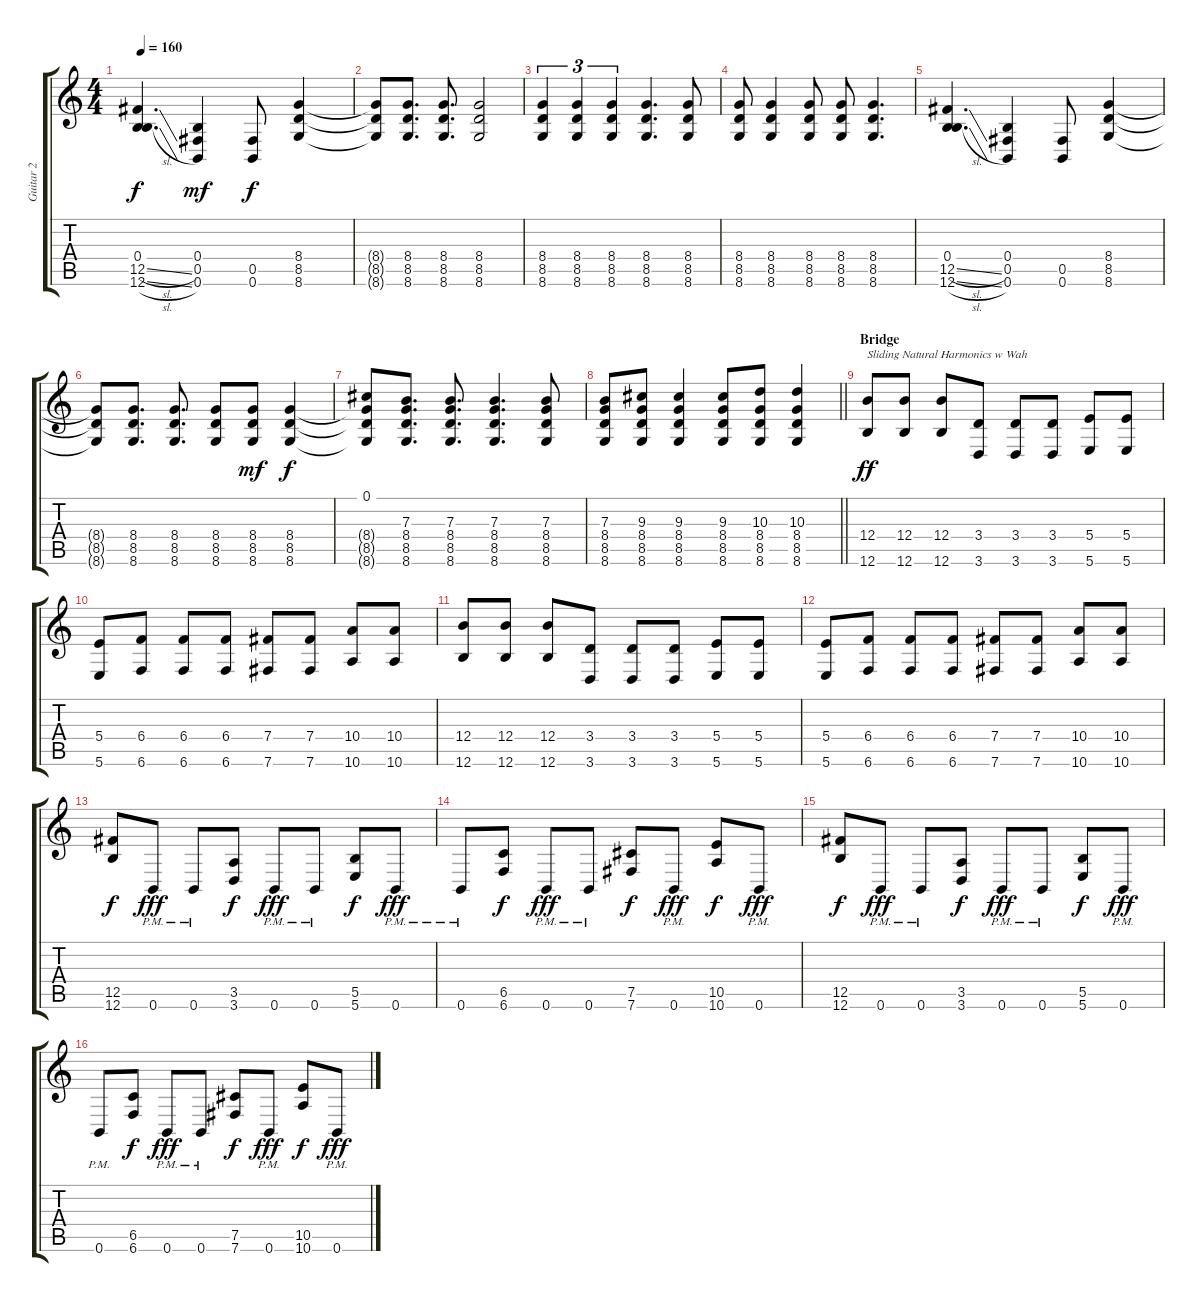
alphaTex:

\track ("Guitar 2" "Guitar 2") {instrument distortionguitar}
\staff {score tabs}
\tuning (Db4 Ab3 E3 B2 Gb2 B1) {hide}
\ts (4 4)
\tempo 160
\clef g2
\ks c
(0.4 12.5{sl} 12.6{sl}).4{d dy f} (0.4 0.5 0.6).4{dy mf} (0.5 0.6).8{dy f} (8.4 8.5 8.6).4 |
(8.4{t} 8.5{t} 8.6{t}).8 (8.4 8.5 8.6).8{d} (8.4 8.5 8.6).8{d} (8.4 8.5 8.6).2 |
(8.4 8.5 8.6).4{tu (3 2)} (8.4 8.5 8.6).4{tu (3 2)} (8.4 8.5 8.6).4{tu (3 2)} (8.4 8.5 8.6).4{d} (8.4 8.5 8.6).8 |
(8.4 8.5 8.6).8 (8.4 8.5 8.6).4 (8.4 8.5 8.6).8 (8.4 8.5 8.6).8 (8.4 8.5 8.6).4{d} |
(0.4 12.5{sl} 12.6{sl}).4{d} (0.4 0.5 0.6).4 (0.5 0.6).8 (8.4 8.5 8.6).4 |
(8.4{t} 8.5{t} 8.6{t}).8 (8.4 8.5 8.6).8{d} (8.4 8.5 8.6).8{d} (8.4 8.5 8.6).8 (8.4 8.5 8.6).8{dy mf} (8.4 8.5 8.6).4{dy f} |
(0.1 8.4{t} 8.5{t} 8.6{t}).8 (7.3 8.4 8.5 8.6).8{d} (7.3 8.4 8.5 8.6).8{d} (7.3 8.4 8.5 8.6).4{d} (7.3 8.4 8.5 8.6).8 |
\barLineRight lightlight
(7.3 8.4 8.5 8.6).8 (9.3 8.4 8.5 8.6).8 (9.3 8.4 8.5 8.6).4 (9.3 8.4 8.5 8.6).8 (10.3 8.4 8.5 8.6).8 (10.3 8.4 8.5 8.6).4 |
\section ("" "Bridge")
(12.4 12.6).8{txt "Sliding Natural Harmonics w Wah" dy ff volume 10 instrument guitarharmonics} (12.4 12.6).8 (12.4 12.6).8 (3.4 3.6).8 (3.4 3.6).8 (3.4 3.6).8 (5.4 5.6).8 (5.4 5.6).8 |
(5.4 5.6).8 (6.4 6.6).8 (6.4 6.6).8 (6.4 6.6).8 (7.4 7.6).8 (7.4 7.6).8 (10.4 10.6).8 (10.4 10.6).8 |
(12.4 12.6).8 (12.4 12.6).8 (12.4 12.6).8 (3.4 3.6).8 (3.4 3.6).8 (3.4 3.6).8 (5.4 5.6).8 (5.4 5.6).8 |
(5.4 5.6).8 (6.4 6.6).8 (6.4 6.6).8 (6.4 6.6).8 (7.4 7.6).8 (7.4 7.6).8 (10.4 10.6).8 (10.4 10.6).8 |
(12.5 12.6).8{dy f volume 13 instrument distortionguitar} 0.6{pm}.8{dy fff} 0.6{pm}.8 (3.5 3.6).8{dy f} 0.6{pm}.8{dy fff} 0.6{pm}.8 (5.5 5.6).8{dy f} 0.6{pm}.8{dy fff} |
0.6{pm}.8 (6.5 6.6).8{dy f} 0.6{pm}.8{dy fff} 0.6{pm}.8 (7.5 7.6).8{dy f} 0.6{pm}.8{dy fff} (10.5 10.6).8{dy f} 0.6{pm}.8{dy fff} |
(12.5 12.6).8{dy f} 0.6{pm}.8{dy fff} 0.6{pm}.8 (3.5 3.6).8{dy f} 0.6{pm}.8{dy fff} 0.6{pm}.8 (5.5 5.6).8{dy f} 0.6{pm}.8{dy fff} |
0.6{pm}.8 (6.5 6.6).8{dy f} 0.6{pm}.8{dy fff} 0.6{pm}.8 (7.5 7.6).8{dy f} 0.6{pm}.8{dy fff} (10.5 10.6).8{dy f} 0.6{pm}.8{dy fff}
